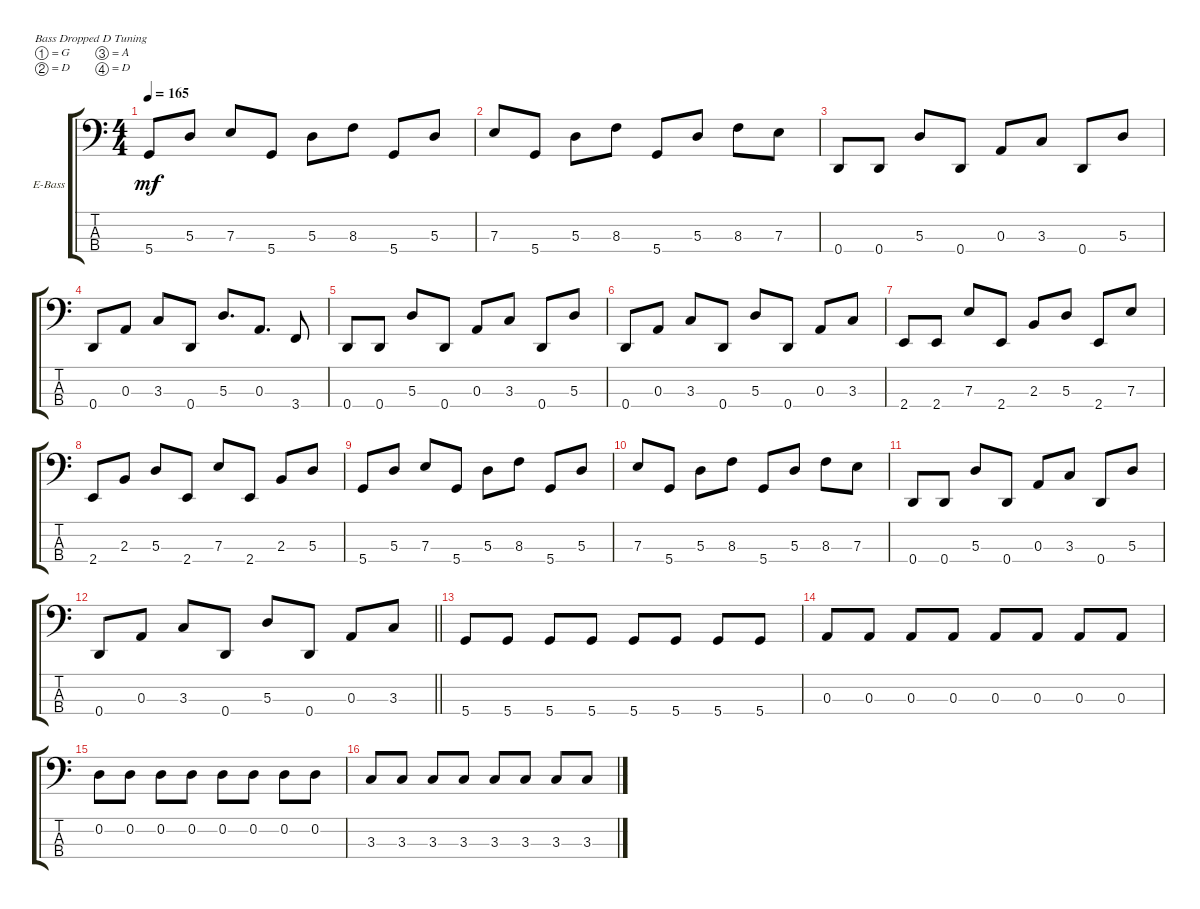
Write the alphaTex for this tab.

\defaultSystemsLayout 4
\bracketExtendMode groupsimilarinstruments
\firstSystemTrackNameOrientation horizontal
\otherSystemsTrackNameOrientation horizontal
\track ("Electric Bass" "E-Bass") {instrument electricbassfinger}
\staff {score tabs}
\tuning (G2 D2 A1 D1)
\ts (4 4)
\tempo 165
\clef f4
\ks c
5.4.8{dy mf} 5.3.8 7.3.8 5.4.8 5.3.8 8.3.8 5.4.8 5.3.8 |
7.3.8 5.4.8 5.3.8 8.3.8 5.4.8 5.3.8 8.3.8 7.3.8 |
0.4.8 0.4.8 5.3.8 0.4.8 0.3.8 3.3.8 0.4.8 5.3.8 |
0.4.8 0.3.8 3.3.8 0.4.8 5.3.8{d} 0.3.8{d} 3.4.8 |
0.4.8 0.4.8 5.3.8 0.4.8 0.3.8 3.3.8 0.4.8 5.3.8 |
0.4.8 0.3.8 3.3.8 0.4.8 5.3.8 0.4.8 0.3.8 3.3.8 |
2.4.8 2.4.8 7.3.8 2.4.8 2.3.8 5.3.8 2.4.8 7.3.8 |
2.4.8 2.3.8 5.3.8 2.4.8 7.3.8 2.4.8 2.3.8 5.3.8 |
5.4.8 5.3.8 7.3.8 5.4.8 5.3.8 8.3.8 5.4.8 5.3.8 |
7.3.8 5.4.8 5.3.8 8.3.8 5.4.8 5.3.8 8.3.8 7.3.8 |
0.4.8 0.4.8 5.3.8 0.4.8 0.3.8 3.3.8 0.4.8 5.3.8 |
\barLineRight lightlight
0.4.8 0.3.8 3.3.8 0.4.8 5.3.8 0.4.8 0.3.8 3.3.8 |
5.4.8 5.4.8 5.4.8 5.4.8 5.4.8 5.4.8 5.4.8 5.4.8 |
0.3.8 0.3.8 0.3.8 0.3.8 0.3.8 0.3.8 0.3.8 0.3.8 |
0.2.8 0.2.8 0.2.8 0.2.8 0.2.8 0.2.8 0.2.8 0.2.8 |
3.3.8 3.3.8 3.3.8 3.3.8 3.3.8 3.3.8 3.3.8 3.3.8
